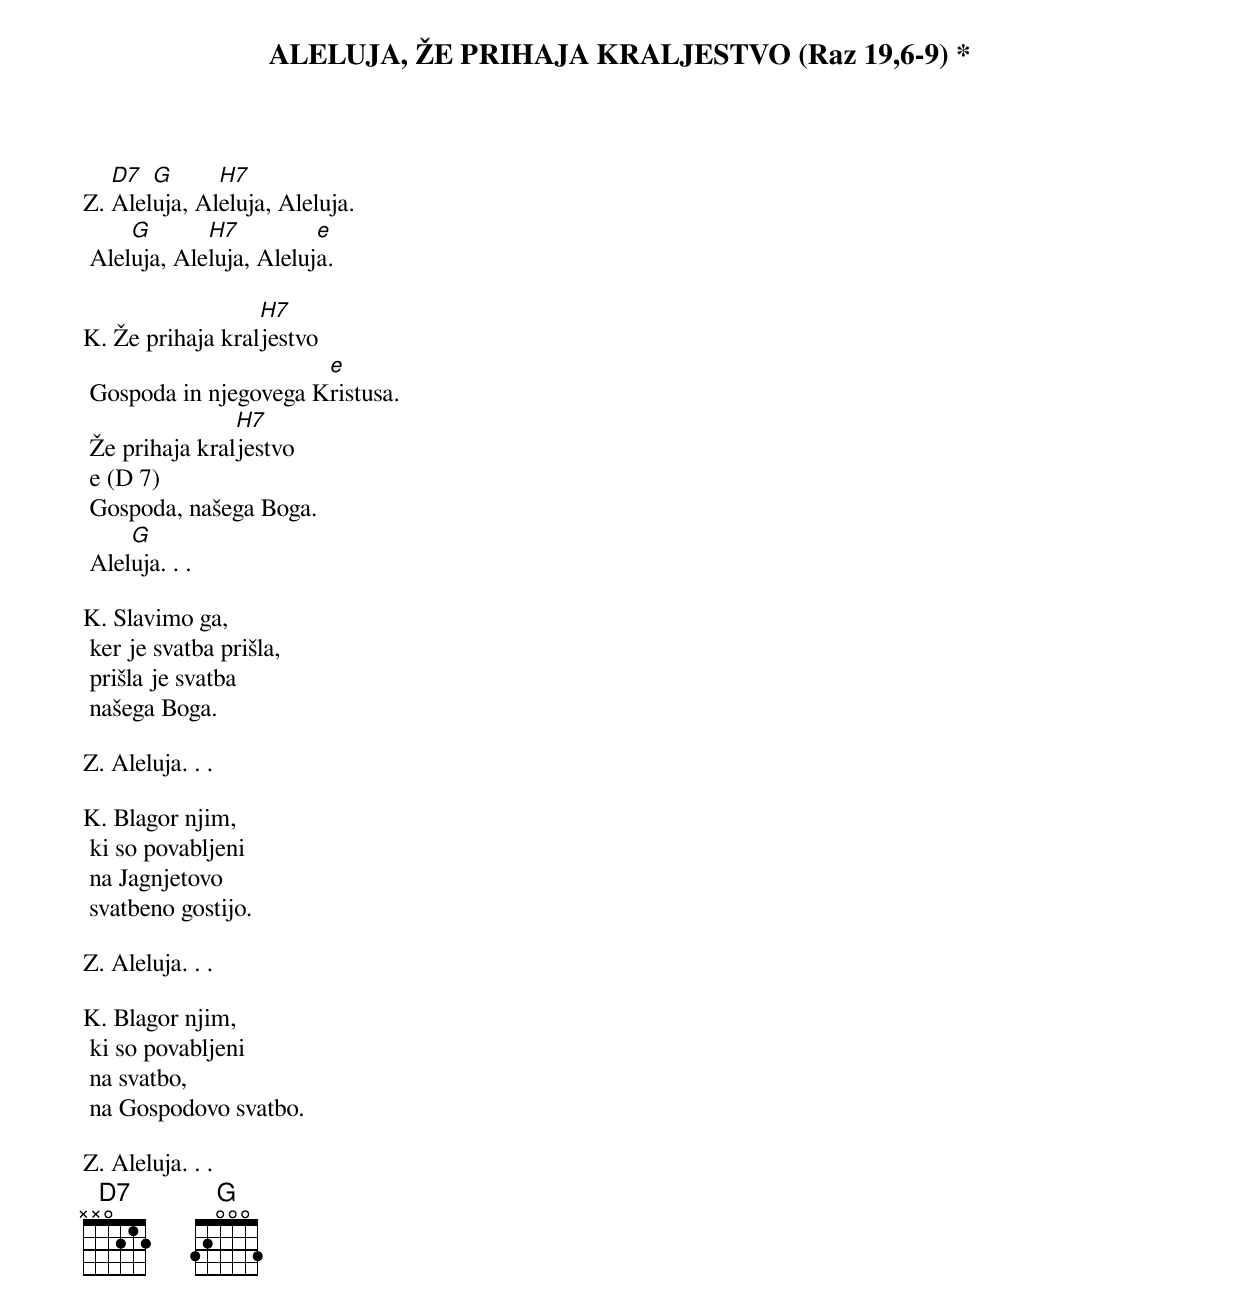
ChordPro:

{title: ALELUJA, ŽE PRIHAJA KRALJESTVO (Raz 19,6-9) *}

Z.	[D7]Alel[G]uja, Al[H7]eluja, Aleluja.
	Alel[G]uja, Ale[H7]luja, Aleluj[e]a.

K.	Že prihaja kral[H7]jestvo
	Gospoda in njegovega K[e]ristusa.
	Že prihaja kral[H7]jestvo
	e (D 7)
	Gospoda, našega Boga.
	Alel[G]uja. . .

K.	Slavimo ga,
	ker je svatba prišla,
	prišla je svatba
	našega Boga.

Z.	Aleluja. . .

K.	Blagor njim,
	ki so povabljeni
	na Jagnjetovo
	svatbeno gostijo.

Z.	Aleluja. . .

K.	Blagor njim,
	ki so povabljeni
	na svatbo,
	na Gospodovo svatbo.

Z.	Aleluja. . .
